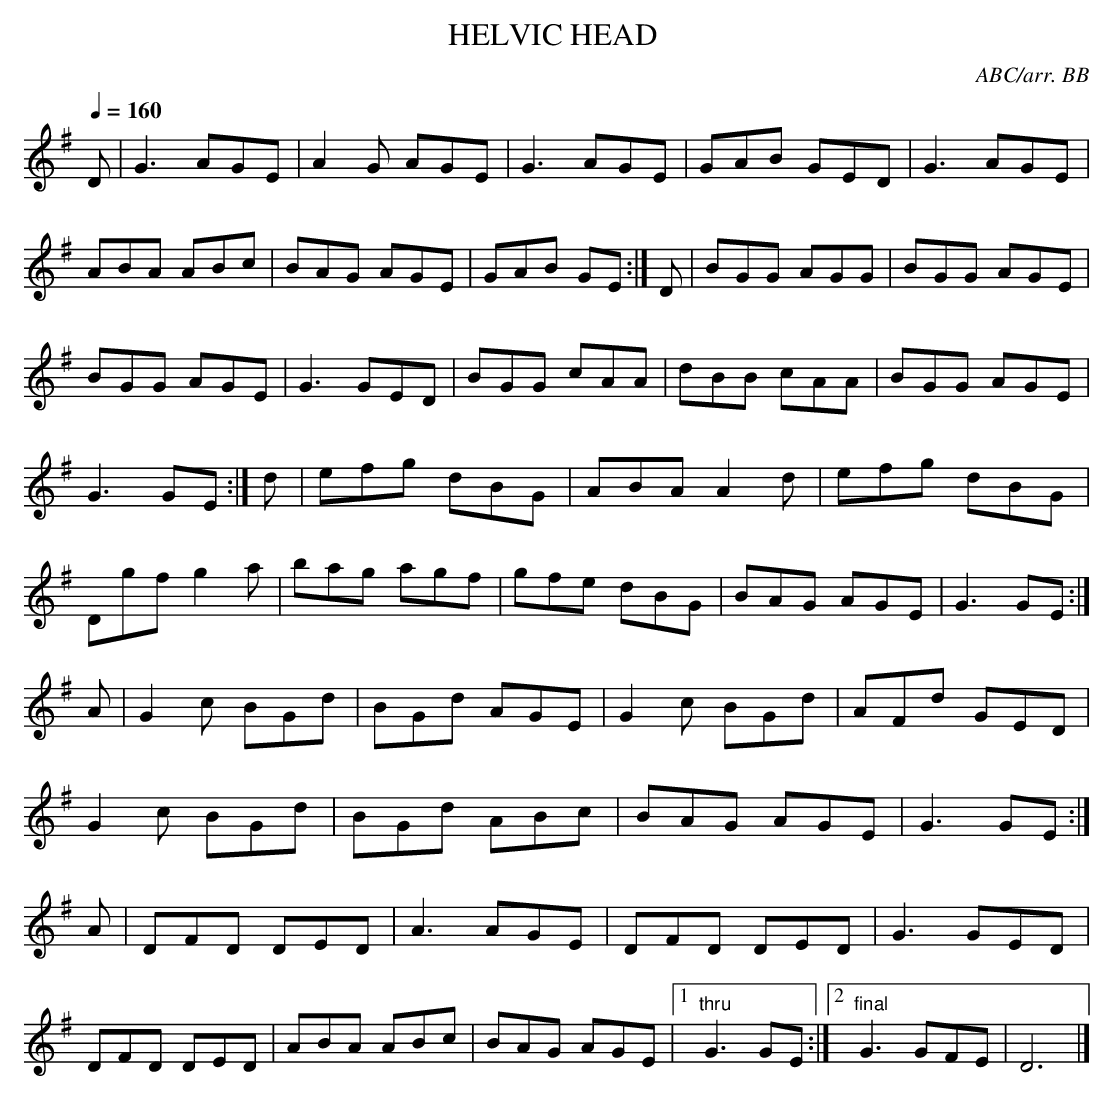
X:1
T:HELVIC HEAD \
C:ABC/arr. BB\
Q:1/4=160\
M:6/8\
L:1/8\
K:G\
D|G3 AGE|A2G AGE|G3 AGE|GAB GED|\
G3 AGE|ABA ABc|BAG AGE|GAB GE :|\
D|BGG AGG|BGG AGE|BGG AGE|G3 GED|\
BGG cAA|dBB cAA|BGG AGE|G3 GE :|\
d|efg dBG|ABA A2 d|efg dBG|Dgf g2a|\
bag agf|gfe dBG|BAG AGE|G3 GE :|\
A|G2 c BGd|BGd AGE|G2 c BGd|AFd GED|\
G2 c BGd|BGd ABc|BAG AGE|G3 GE :|\
A|DFD DED|A3 AGE|DFD DED|G3 GED|\
DFD DED|ABA ABc|BAG AGE|1 "thru"G3 GE :|\
[2 "final"G3 GFE|D6|]\
\
\
